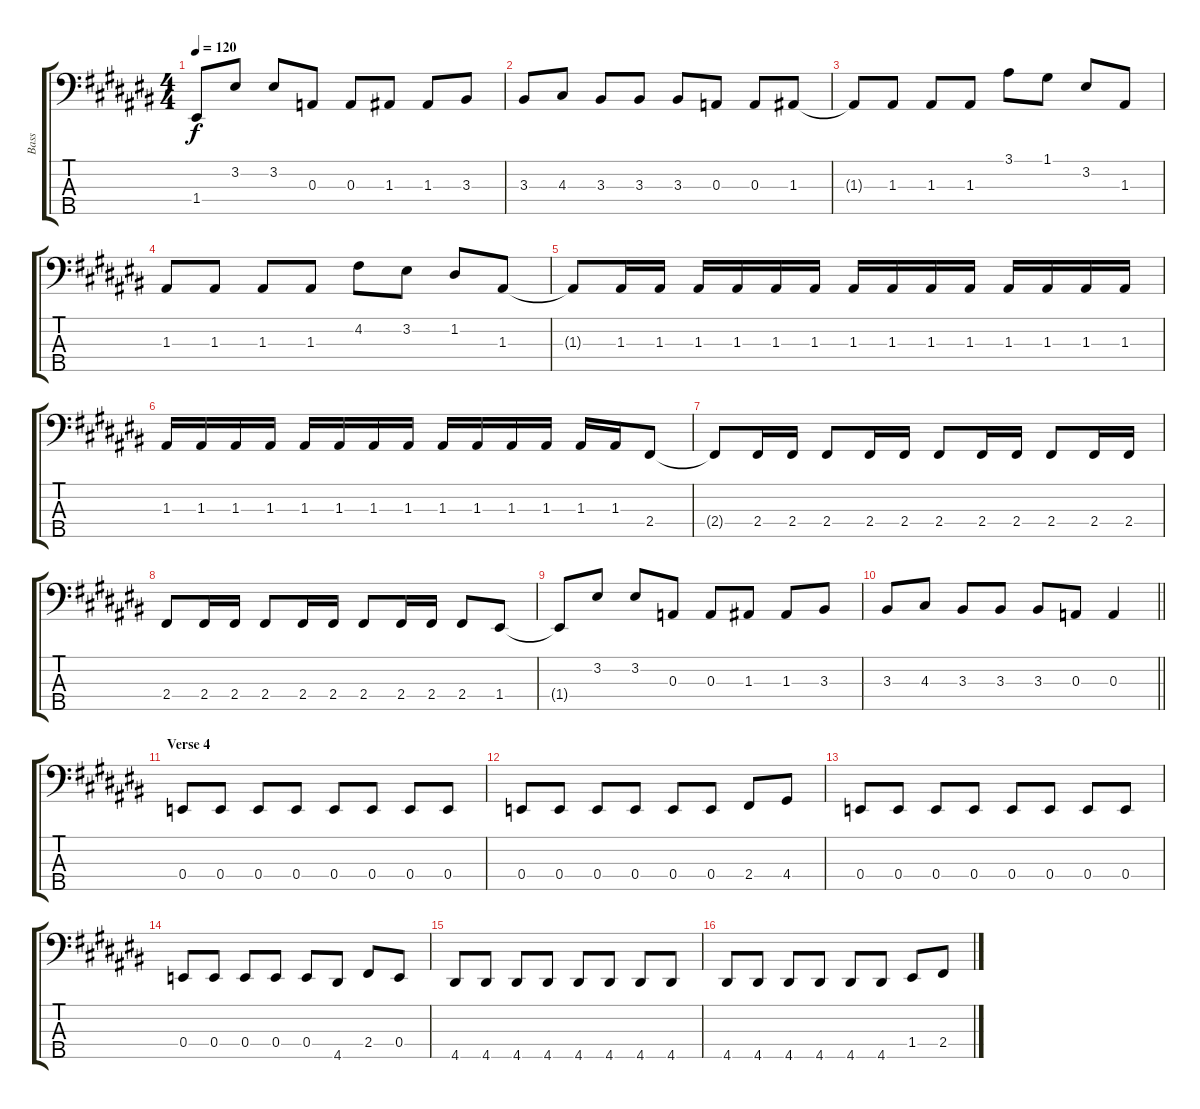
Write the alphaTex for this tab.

\track ("Bass" "Bass") {instrument electricbassfinger}
\staff {score tabs}
\tuning (G2 D2 A1 E1 B0) {hide}
\ts (4 4)
\tempo 120
\clef f4
\ks c#
1.4{t}.8{dy f} 3.2.8 3.2.8 0.3.8 0.3.8 1.3.8 1.3.8 3.3.8 |
3.3.8 4.3.8 3.3.8 3.3.8 3.3.8 0.3.8 0.3.8 1.3.8 |
1.3{t}.8 1.3.8 1.3.8 1.3.8 3.1.8 1.1.8 3.2.8 1.3.8 |
1.3.8 1.3.8 1.3.8 1.3.8 4.2.8 3.2.8 1.2.8 1.3.8 |
1.3{t}.8 1.3.16 1.3.16 1.3.16 1.3.16 1.3.16 1.3.16 1.3.16 1.3.16 1.3.16 1.3.16 1.3.16 1.3.16 1.3.16 1.3.16 |
1.3.16 1.3.16 1.3.16 1.3.16 1.3.16 1.3.16 1.3.16 1.3.16 1.3.16 1.3.16 1.3.16 1.3.16 1.3.16 1.3.16 2.4.8 |
2.4{t}.8 2.4.16 2.4.16 2.4.8 2.4.16 2.4.16 2.4.8 2.4.16 2.4.16 2.4.8 2.4.16 2.4.16 |
2.4.8 2.4.16 2.4.16 2.4.8 2.4.16 2.4.16 2.4.8 2.4.16 2.4.16 2.4.8 1.4.8 |
1.4{t}.8 3.2.8 3.2.8 0.3.8 0.3.8 1.3.8 1.3.8 3.3.8 |
\barLineRight lightlight
3.3.8 4.3.8 3.3.8 3.3.8 3.3.8 0.3.8 0.3.4 |
\section ("" "Verse 4")
0.4.8 0.4.8 0.4.8 0.4.8 0.4.8 0.4.8 0.4.8 0.4.8 |
0.4.8 0.4.8 0.4.8 0.4.8 0.4.8 0.4.8 2.4.8 4.4.8 |
0.4.8 0.4.8 0.4.8 0.4.8 0.4.8 0.4.8 0.4.8 0.4.8 |
0.4.8 0.4.8 0.4.8 0.4.8 0.4.8 4.5.8 2.4.8 0.4.8 |
4.5.8 4.5.8 4.5.8 4.5.8 4.5.8 4.5.8 4.5.8 4.5.8 |
4.5.8 4.5.8 4.5.8 4.5.8 4.5.8 4.5.8 1.4.8 2.4.8
